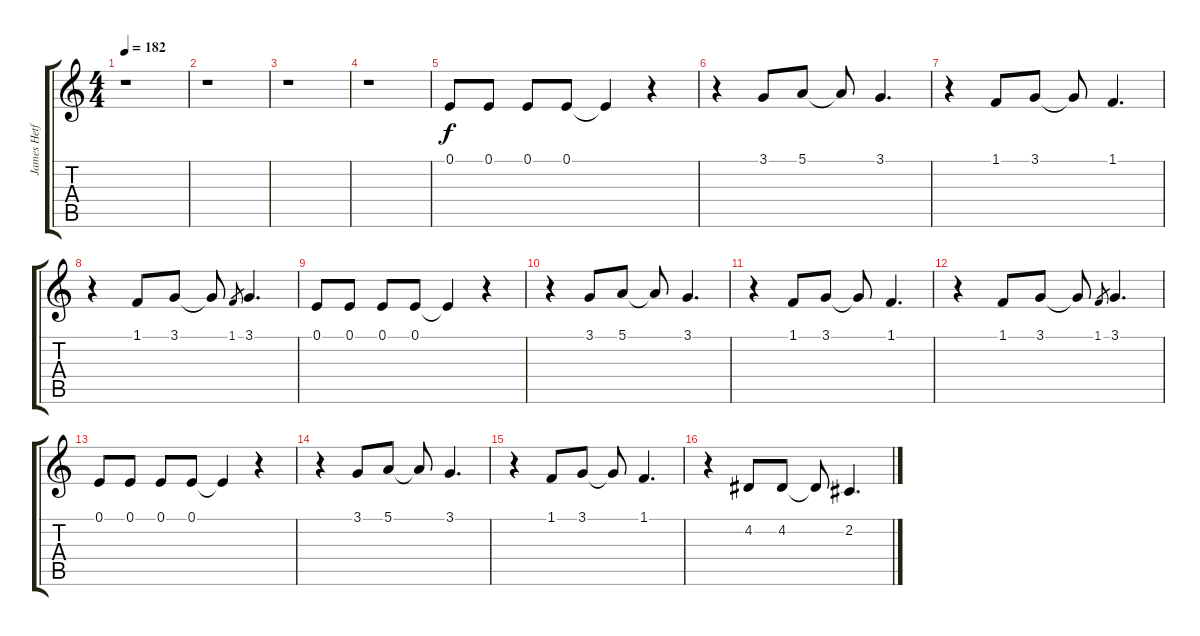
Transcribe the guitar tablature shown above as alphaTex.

\track ("James Hetfield (Vocals)" "James Hetf") {instrument baritonesax}
\staff {score tabs}
\tuning (E4 B3 G3 D3 A2 E2) {hide}
\ts (4 4)
\tempo 182
\clef g2
\ks c
r.1{dy f} |
r.1 |
r.1 |
r.1 |
0.1.8 0.1.8 0.1.8 0.1.8 0.1{t}.4 r.4 |
r.4 3.1.8 5.1.8 5.1{t}.8 3.1.4{d} |
r.4 1.1.8 3.1.8 3.1{t}.8 1.1.4{d} |
r.4 1.1.8 3.1.8 3.1{t}.8 1.1.8{gr} 3.1.4{d} |
0.1.8 0.1.8 0.1.8 0.1.8 0.1{t}.4 r.4 |
r.4 3.1.8 5.1.8 5.1{t}.8 3.1.4{d} |
r.4 1.1.8 3.1.8 3.1{t}.8 1.1.4{d} |
r.4 1.1.8 3.1.8 3.1{t}.8 1.1.8{gr} 3.1.4{d} |
0.1.8 0.1.8 0.1.8 0.1.8 0.1{t}.4 r.4 |
r.4 3.1.8 5.1.8 5.1{t}.8 3.1.4{d} |
r.4 1.1.8 3.1.8 3.1{t}.8 1.1.4{d} |
r.4 4.2.8 4.2.8 4.2{t}.8 2.2.4{d}
